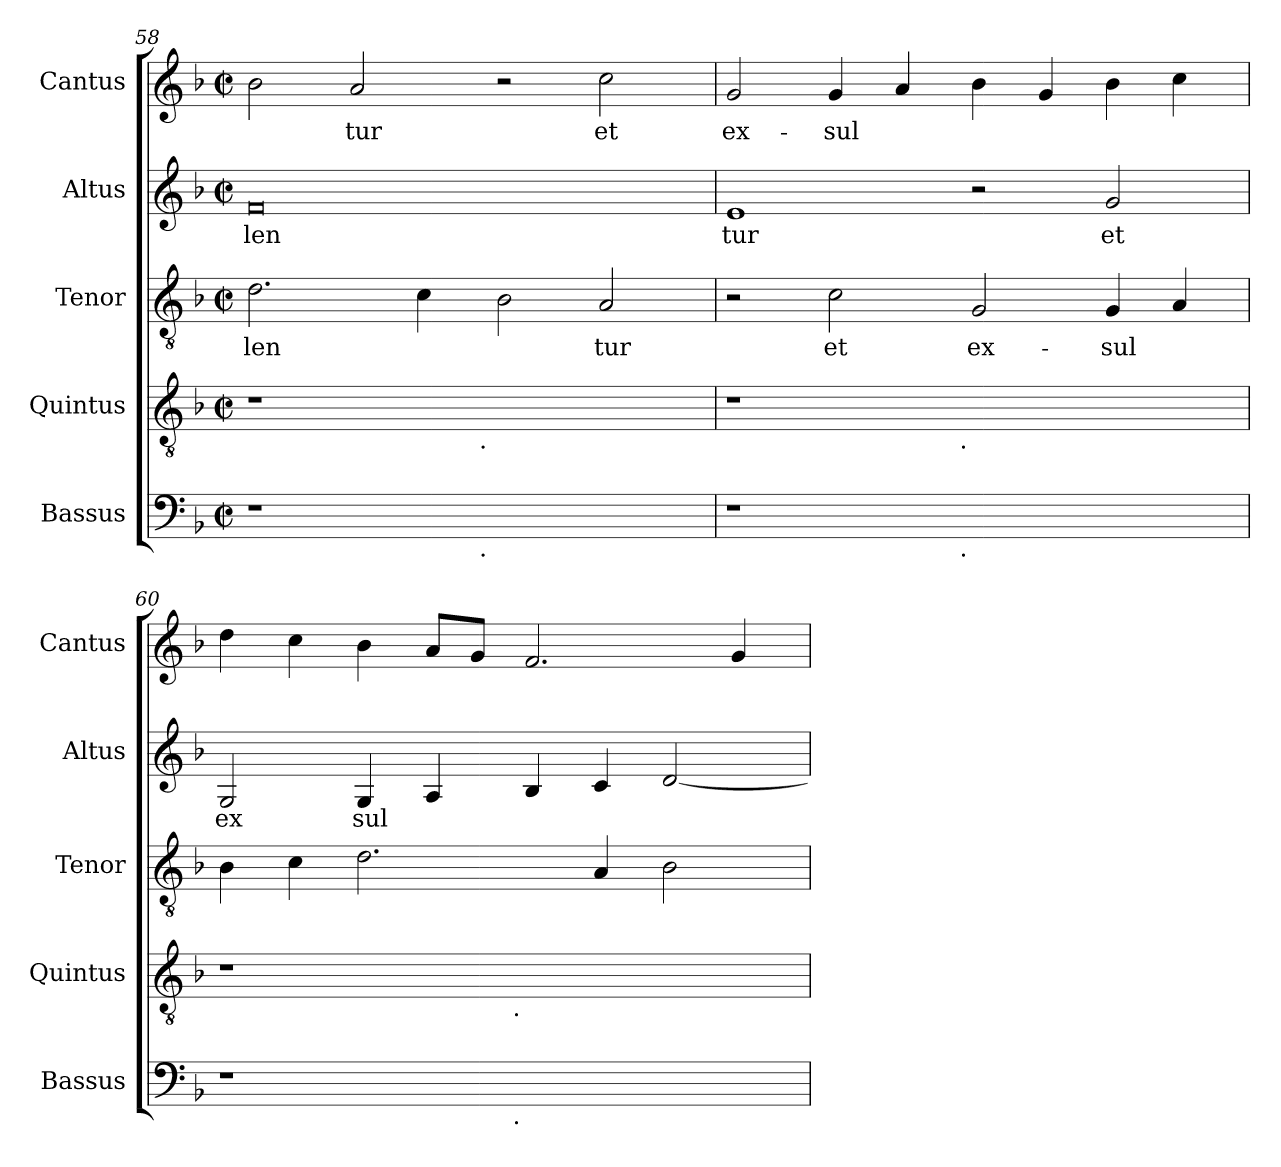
**kern	**kern	**kern	**text	**kern	**text	**kern	**text
*part5	*part4	*part3	*part3	*part2	*part2	*part1	*part1
*staff5	*staff4	*staff3	*staff3	*staff2	*staff2	*staff1	*staff1
*I"Bassus	*I"Quintus	*I"Tenor	*	*I"Altus	*	*I"Cantus	*
*I'Bassus	*I'Quintus	*I'Tenor	*	*I'Altus	*	*I'Cantus	*
*clefF4	*clefGv2	*clefGv2	*	*clefG2	*	*clefG2	*
*k[b-]	*k[b-]	*k[b-]	*	*k[b-]	*	*k[b-]	*
*F:	*F:	*F:	*	*F:	*	*F:	*
*M2/2	*M2/2	*M2/2	*	*M2/2	*	*M2/2	*
*met(c|)	*met(c|)	*met(c|)	*	*met(c|)	*	*met(c|)	*
=58	=58	=58	=58	=58	=58	=58	=58
!	!	!	!LO:LY:b:cj	!	!LO:LY:b:cj	!	!LO:LY:b:cj
*^	*^	*	*	*	*	*	*
1r	2ryy	1r	2ryy	2.d\	-len-	0f	len	2b-\	--
!	!	!	!	!	!	!	!	!	!LO:LY:b:cj
.	4...ryy	.	4...ryy	.	.	.	.	2a/	-tur
!	!	!	!	!	!LO:LY:b:cj	!	!	!	!
.	.	.	.	4c\	--	.	.	.	.
!	!	!	!LO:TX:b:t=.	!	!	!	!	!	!
!	!LO:TX:b:t=.	!	!	!	!	!	!	!	!
.	1ryy	.	1ryy	.	.	.	.	.	.
!	!	!	!	!	!LO:LY:b:cj	!	!	!	!
1ryy	.	1ryy	.	2B-\	--	.	.	2r	.
!	!	!	!	!	!LO:LY:b:cj	!	!	!	!LO:LY:b:cj
.	.	.	.	2A/	-tur	.	.	2cc\	et
.	32ryy	.	32ryy	.	.	.	.	.	.
=59	=59	=59	=59	=59	=59	=59	=59	=59	=59
!	!	!	!	!	!	!	!LO:LY:b:cj	!	!LO:LY:b:cj
1r	2ryy	1r	2ryy	2r	.	1e	tur	2g/	ex-
!	!	!	!	!	!LO:LY:b:cj	!	!	!	!LO:LY:b:cj
.	4ryy	.	4ryy	2c\	et	.	.	4g/	-sul-
!	!	!	!	!	!	!	!	!	!LO:LY:b:cj
.	8...ryy	.	8...ryy	.	.	.	.	4a/	--
!	!	!	!LO:TX:b:t=.	!	!	!	!	!	!
!	!LO:TX:b:t=.	!	!	!	!	!	!	!	!
.	1ryy	.	1ryy	.	.	.	.	.	.
!	!	!	!	!	!LO:LY:b:cj	!	!	!	!LO:LY:b:cj
1ryy	.	1ryy	.	2G/	ex-	2r	.	4b-\	--
!	!	!	!	!	!	!	!	!	!LO:LY:b:cj
.	.	.	.	.	.	.	.	4g/	--
!	!	!	!	!	!LO:LY:b:cj	!	!LO:LY:b:cj	!	!LO:LY:b:cj
.	.	.	.	4G/	-sul-	2g/	et	4b-\	--
!	!	!	!	!	!LO:LY:b:cj	!	!	!	!LO:LY:b:cj
.	.	.	.	4A/	--	.	.	4cc\	--
.	64ryy	.	64ryy	.	.	.	.	.	.
=60	=60	=60	=60	=60	=60	=60	=60	=60	=60
!	!	!	!	!	!LO:LY:b:cj	!	!LO:LY:b:cj	!	!LO:LY:b:cj
1r	2ryy	1r	2ryy	4B-\	--	2G/	ex	4dd\	--
!	!	!	!	!	!LO:LY:b:cj	!	!	!	!LO:LY:b:cj
.	.	.	.	4c\	--	.	.	4cc\	--
!	!	!	!	!	!LO:LY:b:cj	!	!LO:LY:b:cj	!	!LO:LY:b:cj
.	4ryy	.	4ryy	2.d\	--	4G/	sul	4b-\	--
!	!	!	!	!	!	!	!LO:LY:b:cj	!	!LO:LY:b:cj
.	8...ryy	.	8...ryy	.	.	4A/	.	8a/L	--
!	!	!	!	!	!	!	!	!	!LO:LY:b:cj
.	.	.	.	.	.	.	.	8g/J	--
!	!	!	!LO:TX:b:t=.	!	!	!	!	!	!
!	!LO:TX:b:t=.	!	!	!	!	!	!	!	!
.	1ryy	.	1ryy	.	.	.	.	.	.
!	!	!	!	!	!	!	!LO:LY:b:cj	!	!LO:LY:b:cj
1ryy	.	1ryy	.	.	.	4B-/	.	2.f/	--
!	!	!	!	!	!LO:LY:b:cj	!	!LO:LY:b:cj	!	!
.	.	.	.	4A/	--	4c/	.	.	.
!	!	!	!	!	!LO:LY:b:cj	!	!LO:LY:b:cj	!	!
.	.	.	.	2B-\	--	[<2d/	.	.	.
!	!	!	!	!	!	!	!	!	!LO:LY:b:cj
.	.	.	.	.	.	.	.	4g/	--
.	64ryy	.	64ryy	.	.	.	.	.	.
*v	*v	*	*	*	*	*	*	*	*
*	*v	*v	*	*	*	*	*	*
=	=	=	=	=	=	=	=
*-	*-	*-	*-	*-	*-	*-	*-
